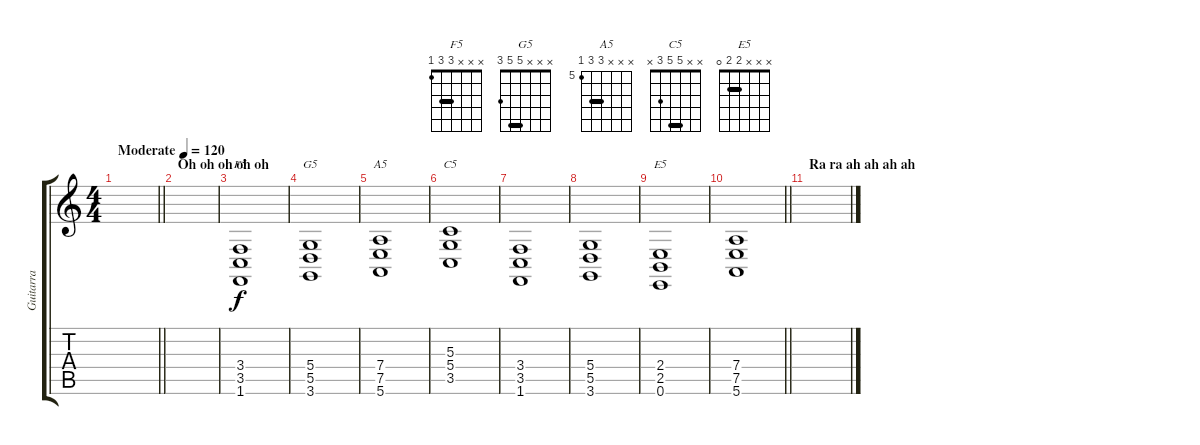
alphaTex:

\track ("Guitarra" "Guitarra") {instrument lead1square}
\staff {score tabs}
\tuning (E4 B3 G3 D3 A2 E2) {hide}
\chord ("F5" x x x 3 3 1) {barre 3}
\chord ("G5" x x x 5 5 3) {barre 5}
\chord ("A5" x x x 7 7 5) {firstfret 5 barre 7}
\chord ("C5" x x 5 5 3 x) {barre 5}
\chord ("E5" x x x 2 2 0) {barre 2}
\ts (4 4)
\tempo (120 "Moderate")
\clef g2
\barLineRight lightlight
\ks c
|
\section ("" "Oh oh oh oh oh")
|
(3.4 3.5 1.6).1{ch "F5"} |
(5.4 5.5 3.6).1{ch "G5"} |
(7.4 7.5 5.6).1{ch "A5"} |
(5.3 5.4 3.5).1{ch "C5"} |
(3.4 3.5 1.6).1 |
(5.4 5.5 3.6).1 |
(2.4 2.5 0.6).1{ch "E5"} |
\barLineRight lightlight
(7.4 7.5 5.6).1 |
\section ("" "Ra ra ah ah ah ah")
